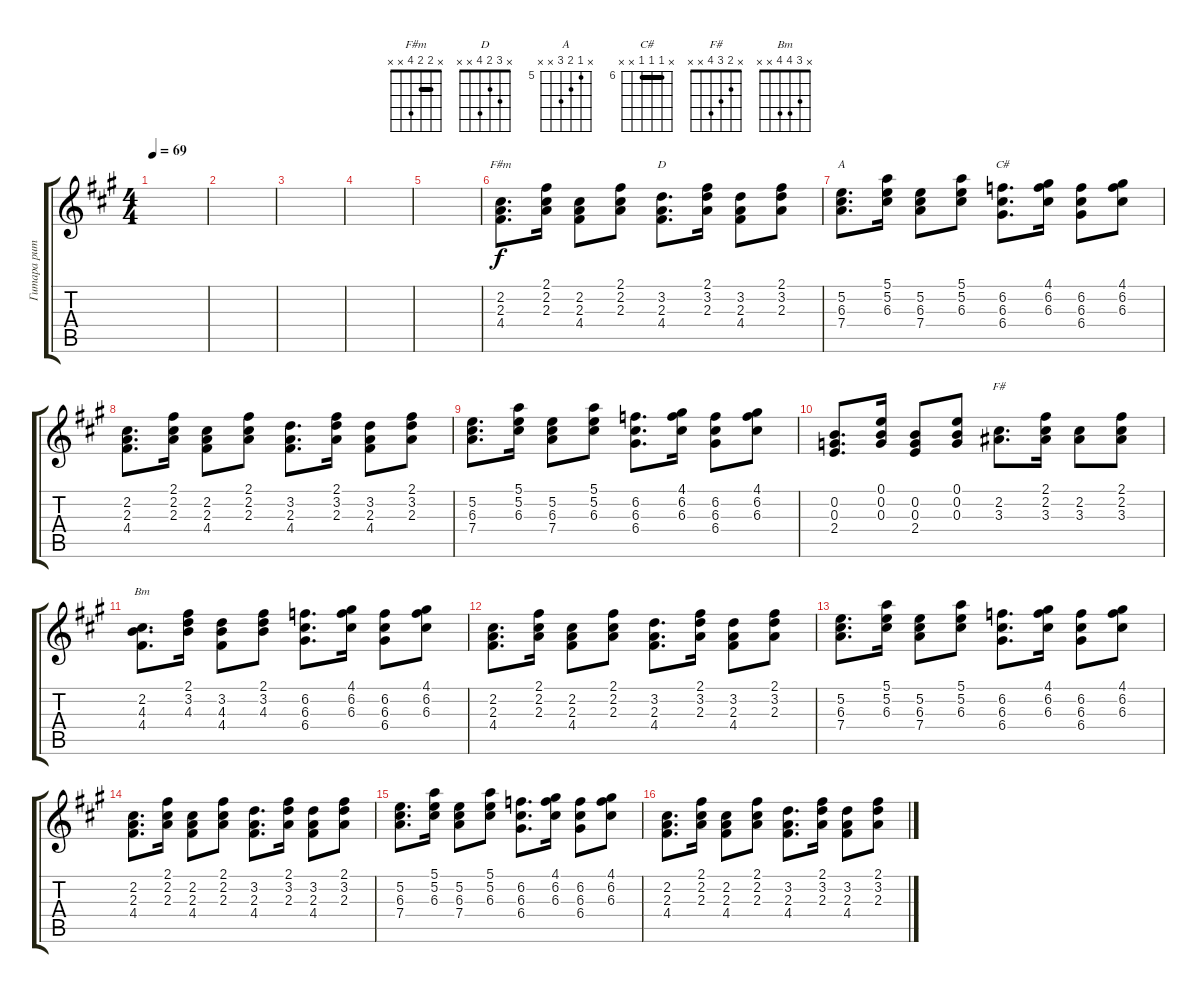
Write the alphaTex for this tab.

\track ("Гитара ритм" "Гитара рит") {instrument electricguitarjazz}
\staff {score tabs}
\tuning (E4 B3 G3 D3 A2 E2) {hide}
\chord ("F#m" x 2 2 4 x x) {barre 2}
\chord ("D" x 3 2 4 x x)
\chord ("A" x 5 6 7 x x) {firstfret 5}
\chord ("C#" x 6 6 6 x x) {firstfret 6 barre 6}
\chord ("F#" x 2 3 4 x x)
\chord ("Bm" x 3 4 4 x x)
\ts (4 4)
\tempo 69
\clef g2
\ks a
|
|
|
|
|
(2.2 2.3 4.4).8{d ch "F#m"} (2.1 2.2 2.3).16 (2.2 2.3 4.4).8 (2.1 2.2 2.3).8 (3.2 2.3 4.4).8{d ch "D"} (2.1 3.2 2.3).16 (3.2 2.3 4.4).8 (2.1 3.2 2.3).8 |
(5.2 6.3 7.4).8{d ch "A"} (5.1 5.2 6.3).16 (5.2 6.3 7.4).8 (5.1 5.2 6.3).8 (6.2 6.3 6.4).8{d ch "C#"} (4.1 6.2 6.3).16 (6.2 6.3 6.4).8 (4.1 6.2 6.3).8 |
(2.2 2.3 4.4).8{d} (2.1 2.2 2.3).16 (2.2 2.3 4.4).8 (2.1 2.2 2.3).8 (3.2 2.3 4.4).8{d} (2.1 3.2 2.3).16 (3.2 2.3 4.4).8 (2.1 3.2 2.3).8 |
(5.2 6.3 7.4).8{d} (5.1 5.2 6.3).16 (5.2 6.3 7.4).8 (5.1 5.2 6.3).8 (6.2 6.3 6.4).8{d} (4.1 6.2 6.3).16 (6.2 6.3 6.4).8 (4.1 6.2 6.3).8 |
(0.2 0.3 2.4).8{d} (0.1 0.2 0.3).16 (0.2 0.3 2.4).8 (0.1 0.2 0.3).8 (2.2 3.3).8{d ch "F#"} (2.1 2.2 3.3).16 (2.2 3.3).8 (2.1 2.2 3.3).8 |
(2.2 4.3 4.4).8{d ch "Bm"} (2.1 3.2 4.3).16 (3.2 4.3 4.4).8 (2.1 3.2 4.3).8 (6.2 6.3 6.4).8{d} (4.1 6.2 6.3).16 (6.2 6.3 6.4).8 (4.1 6.2 6.3).8 |
(2.2 2.3 4.4).8{d} (2.1 2.2 2.3).16 (2.2 2.3 4.4).8 (2.1 2.2 2.3).8 (3.2 2.3 4.4).8{d} (2.1 3.2 2.3).16 (3.2 2.3 4.4).8 (2.1 3.2 2.3).8 |
(5.2 6.3 7.4).8{d} (5.1 5.2 6.3).16 (5.2 6.3 7.4).8 (5.1 5.2 6.3).8 (6.2 6.3 6.4).8{d} (4.1 6.2 6.3).16 (6.2 6.3 6.4).8 (4.1 6.2 6.3).8 |
(2.2 2.3 4.4).8{d} (2.1 2.2 2.3).16 (2.2 2.3 4.4).8 (2.1 2.2 2.3).8 (3.2 2.3 4.4).8{d} (2.1 3.2 2.3).16 (3.2 2.3 4.4).8 (2.1 3.2 2.3).8 |
(5.2 6.3 7.4).8{d} (5.1 5.2 6.3).16 (5.2 6.3 7.4).8 (5.1 5.2 6.3).8 (6.2 6.3 6.4).8{d} (4.1 6.2 6.3).16 (6.2 6.3 6.4).8 (4.1 6.2 6.3).8 |
(2.2 2.3 4.4).8{d} (2.1 2.2 2.3).16 (2.2 2.3 4.4).8 (2.1 2.2 2.3).8 (3.2 2.3 4.4).8{d} (2.1 3.2 2.3).16 (3.2 2.3 4.4).8 (2.1 3.2 2.3).8
